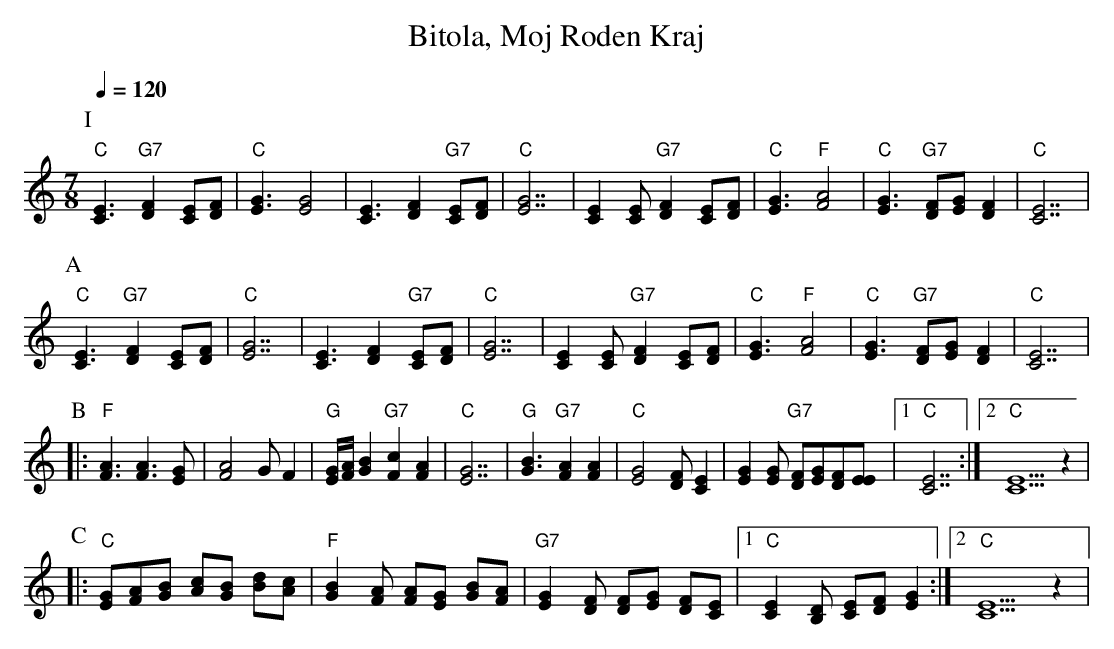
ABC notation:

X:1
T: Bitola, Moj Roden Kraj
L: 1/8
M: 7/8
Q: 1/4=120
K: C
P:I
"C" [E3C3] "G7" [D2F2] [CE][DF] | "C" [E3G3][E4G4]|\
[C3E3][D2F2]"G7" [CE][DF] | "C"[E7G7]|\
[E2C2][EC]"G7" [F2D2] [EC][FD] | "C"[G3E3]"F" [A4F4]|\
"C" [G3E3] "G7" [FD][GE] [F2D2] | "C" [E7C7]|
P:A
"C"[E3C3] "G7"[F2D2] [EC][FD] | "C" [G7E7]|\
 [E3C3] [F2D2] "G7" [EC][FD] | "C" [G7E7]|\
[E2C2] [EC] "G7" [F2D2] [EC][FD] |"C" [G3E3] "F" [A4F4]|\
"C" [G3E3] "G7" [FD][GE] [F2D2]|"C" [E7C7]|
P:B
|: "F" [F3A3] [F3A3] [EG] | [F4A4] G F2|\
"G" [E/G/][F/A/] [G2B2] "G7" [F2c2][F2A2]|\
"C" [E7G7] | "G" [G3B3] "G7" [F2A2] [F2A2] |"C" [E4G4][DF] [C2E2]|\
 [E2G2][EG] "G7"[DF][EG][DF][EE]|[1 "C" [C7E7]:|[2 "C" [C5E5]z2|
P:C
|:"C"[GE][AF][BG] [cA][BG] [dB][cA]|\
"F" [B2G2] [AF] [AF][GE] [BG][AF]|\
"G7" [G2E2] [FD] [FD][GE] [FD][EC]|\
[1 "C" [E2C2] [DB,] [EC][FD] [G2E2]:|[2 "C" [E5C5] z2|
